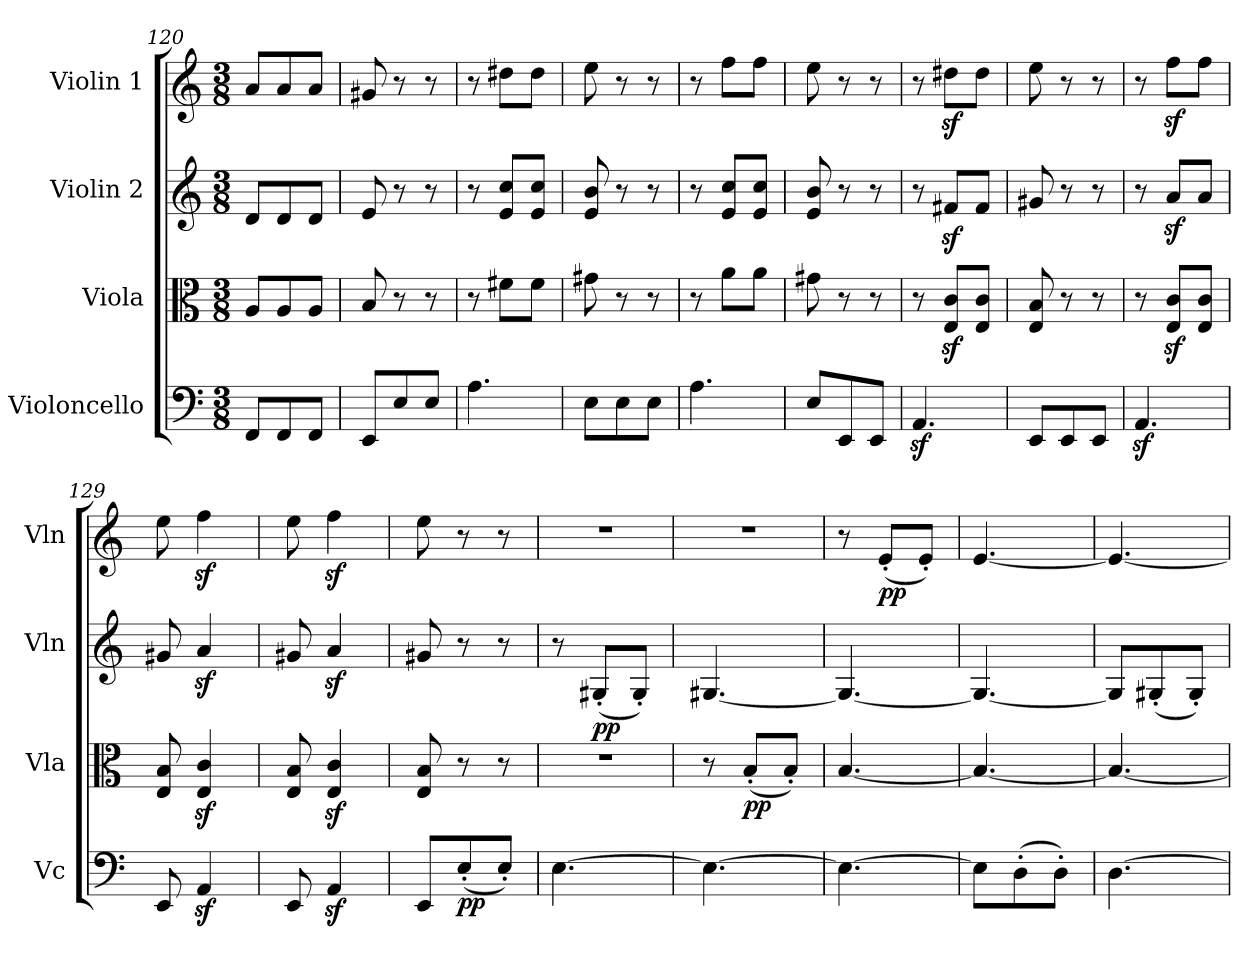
**kern	**dynam	**kern	**dynam	**kern	**dynam	**kern	**dynam
*part4	*part4	*part3	*part3	*part2	*part2	*part1	*part1
*staff4	*staff4	*staff3	*staff3	*staff2	*staff2	*staff1	*staff1
*I"Violoncello	*	*I"Viola	*	*I"Violin 2	*	*I"Violin 1	*
*I'Vc	*	*I'Vla	*	*I'Vln	*	*I'Vln	*
*clefF4	*	*clefC3	*	*clefG2	*	*clefG2	*
*k[]	*	*k[]	*	*k[]	*	*k[]	*
*M3/8	*	*M3/8	*	*M3/8	*	*M3/8	*
=120	=120	=120	=120	=120	=120	=120	=120
8FF/L	.	8A/L	.	8d/L	.	8a/L	.
8FF/	.	8A/	.	8d/	.	8a/	.
8FF/J	.	8A/J	.	8d/J	.	8a/J	.
=121	=121	=121	=121	=121	=121	=121	=121
8EE/L	.	8B/	.	8e/	.	8g#X/	.
8E/	.	8r	.	8r	.	8r	.
8E/J	.	8r	.	8r	.	8r	.
=122	=122	=122	=122	=122	=122	=122	=122
4.A\	.	8r	.	8r	.	8r	.
.	.	8f#X\L	.	8e/ 8cc/L	.	8dd#X\L	.
.	.	8f#\J	.	8e/ 8cc/J	.	8dd#\J	.
=123	=123	=123	=123	=123	=123	=123	=123
8E\L	.	8g#X\	.	8e/ 8b/	.	8ee\	.
8E\	.	8r	.	8r	.	8r	.
8E\J	.	8r	.	8r	.	8r	.
=124	=124	=124	=124	=124	=124	=124	=124
4.A\	.	8r	.	8r	.	8r	.
.	.	8a\L	.	8e/ 8cc/L	.	8ff\L	.
.	.	8a\J	.	8e/ 8cc/J	.	8ff\J	.
=125	=125	=125	=125	=125	=125	=125	=125
8E/L	.	8g#X\	.	8e/ 8b/	.	8ee\	.
8EE/	.	8r	.	8r	.	8r	.
8EE/J	.	8r	.	8r	.	8r	.
=126	=126	=126	=126	=126	=126	=126	=126
4.AAz</	.	8r	.	8r	.	8r	.
.	.	8E/z< 8c/z<L	.	8f#Xz</L	.	8dd#Xz<\L	.
.	.	8E/ 8c/J	.	8f#/J	.	8dd#\J	.
=127	=127	=127	=127	=127	=127	=127	=127
8EE/L	.	8E/ 8B/	.	8g#X/	.	8ee\	.
8EE/	.	8r	.	8r	.	8r	.
8EE/J	.	8r	.	8r	.	8r	.
=128	=128	=128	=128	=128	=128	=128	=128
4.AAz</	.	8r	.	8r	.	8r	.
.	.	8E/z< 8c/z<L	.	8az</L	.	8ffz<\L	.
.	.	8E/ 8c/J	.	8a/J	.	8ff\J	.
!!LO:LB:g=z
=129	=129	=129	=129	=129	=129	=129	=129
8EE/	.	8E/ 8B/	.	8g#X/	.	8ee\	.
4AAz</	.	4E/z< 4c/z<	.	4az</	.	4ffz<\	.
!!LO:PB:g=z
=130	=130	=130	=130	=130	=130	=130	=130
8EE/	.	8E/ 8B/	.	8g#X/	.	8ee\	.
4AAz</	.	4E/z< 4c/z<	.	4az</	.	4ffz<\	.
=131	=131	=131	=131	=131	=131	=131	=131
8EE/L	.	8E/ 8B/	.	8g#X/	.	8ee\	.
!	!LO:DY:b	!	!	!	!	!	!
(8E'/	pp	8r	.	8r	.	8r	.
8E'/J)	.	8r	.	8r	.	8r	.
=132	=132	=132	=132	=132	=132	=132	=132
[4.E\	.	4.r	.	8r	.	4.r	.
!	!	!	!	!	!LO:DY:b	!	!
.	.	.	.	(8G#X'/L	pp	.	.
.	.	.	.	8G#'/J)	.	.	.
=133	=133	=133	=133	=133	=133	=133	=133
4.E\_	.	8r	.	[4.G#X/	.	4.r	.
!	!	!	!LO:DY:b	!	!	!	!
.	.	(8B'/L	pp	.	.	.	.
.	.	8B'/J)	.	.	.	.	.
=134	=134	=134	=134	=134	=134	=134	=134
4.E\_	.	[4.B/	.	4.G#/_	.	8r	.
!	!	!	!	!	!	!	!LO:DY:b
.	.	.	.	.	.	(8e'/L	pp
.	.	.	.	.	.	8e'/J)	.
=135	=135	=135	=135	=135	=135	=135	=135
8E\L]	.	4.B/_	.	4.G#/_	.	[4.e/	.
(8D'\	.	.	.	.	.	.	.
8D'\J)	.	.	.	.	.	.	.
=136	=136	=136	=136	=136	=136	=136	=136
[4.D\	.	4.B/_	.	8G#/L]	.	4.e/_	.
.	.	.	.	(8G#X'/	.	.	.
.	.	.	.	8G#'/J)	.	.	.
=	=	=	=	=	=	=	=
*-	*-	*-	*-	*-	*-	*-	*-
